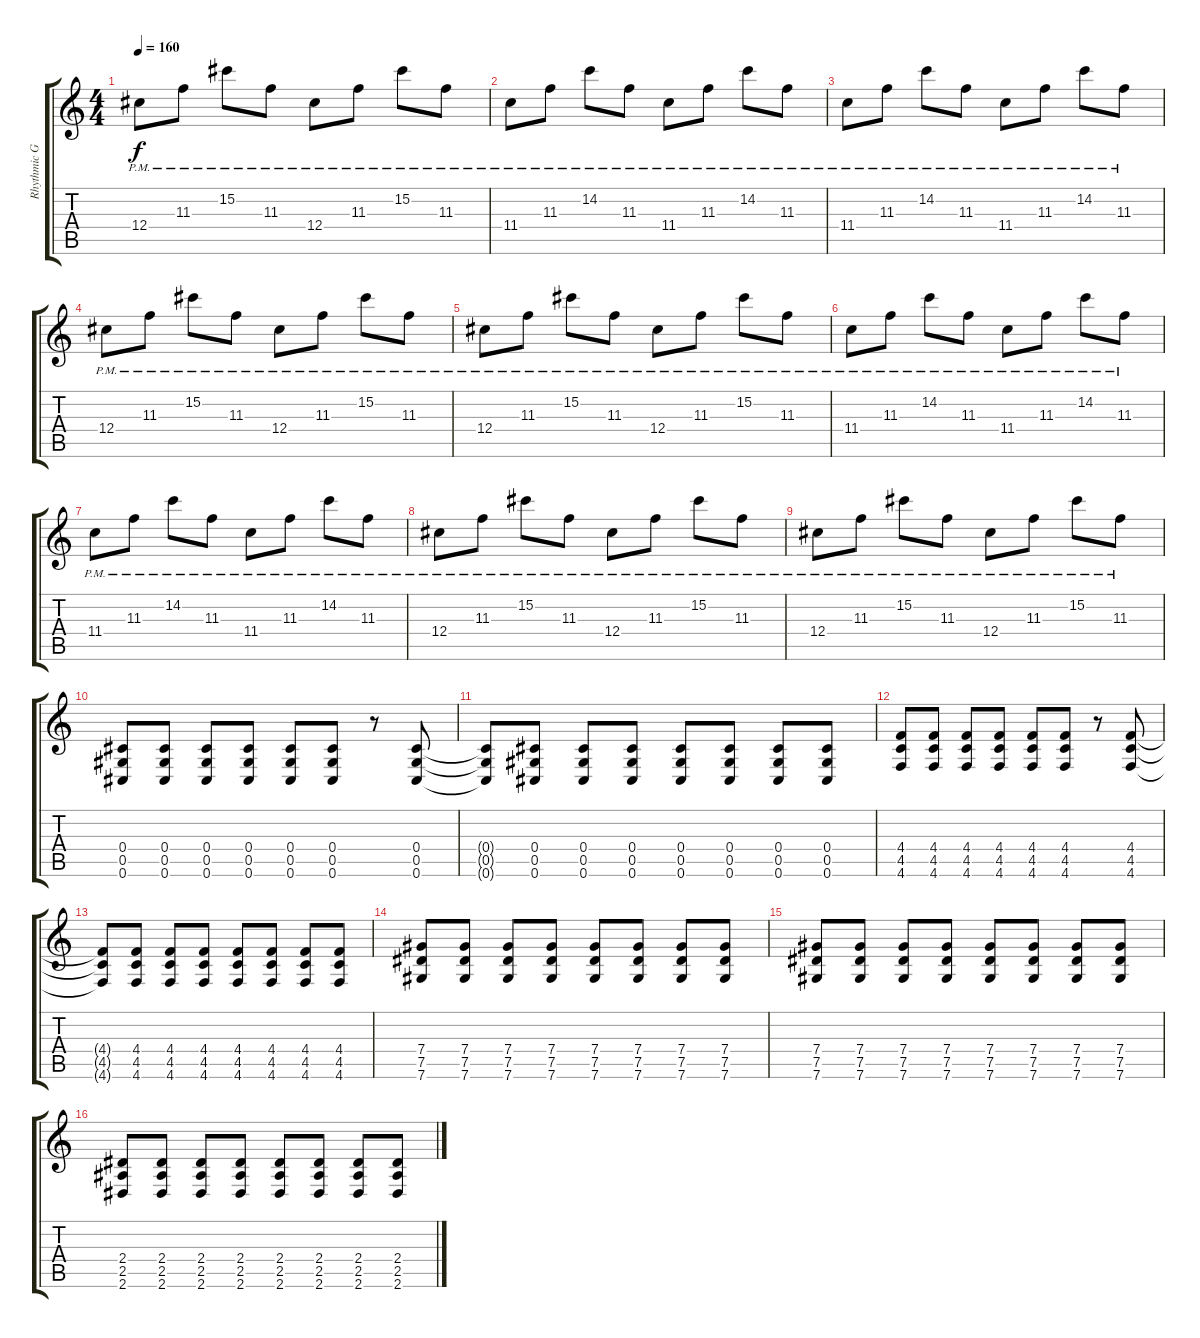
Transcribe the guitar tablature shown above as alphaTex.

\track ("Rhythmic Guitar" "Rhythmic G") {instrument distortionguitar}
\staff {score tabs}
\tuning (Eb4 Bb3 Gb3 Db3 Ab2 Db2) {hide}
\ts (4 4)
\tempo 160
\clef g2
\ks c
12.4{pm}.8{dy f} 11.3{pm}.8 15.2{pm}.8 11.3{pm}.8 12.4{pm}.8 11.3{pm}.8 15.2{pm}.8 11.3{pm}.8 |
11.4{pm}.8 11.3{pm}.8 14.2{pm}.8 11.3{pm}.8 11.4{pm}.8 11.3{pm}.8 14.2{pm}.8 11.3{pm}.8 |
11.4{pm}.8 11.3{pm}.8 14.2{pm}.8 11.3{pm}.8 11.4{pm}.8 11.3{pm}.8 14.2{pm}.8 11.3{pm}.8 |
12.4{pm}.8 11.3{pm}.8 15.2{pm}.8 11.3{pm}.8 12.4{pm}.8 11.3{pm}.8 15.2{pm}.8 11.3{pm}.8 |
12.4{pm}.8 11.3{pm}.8 15.2{pm}.8 11.3{pm}.8 12.4{pm}.8 11.3{pm}.8 15.2{pm}.8 11.3{pm}.8 |
11.4{pm}.8 11.3{pm}.8 14.2{pm}.8 11.3{pm}.8 11.4{pm}.8 11.3{pm}.8 14.2{pm}.8 11.3{pm}.8 |
11.4{pm}.8 11.3{pm}.8 14.2{pm}.8 11.3{pm}.8 11.4{pm}.8 11.3{pm}.8 14.2{pm}.8 11.3{pm}.8 |
12.4{pm}.8 11.3{pm}.8 15.2{pm}.8 11.3{pm}.8 12.4{pm}.8 11.3{pm}.8 15.2{pm}.8 11.3{pm}.8 |
12.4{pm}.8 11.3{pm}.8 15.2{pm}.8 11.3{pm}.8 12.4{pm}.8 11.3{pm}.8 15.2{pm}.8 11.3{pm}.8 |
(0.4 0.5 0.6).8{instrument distortionguitar} (0.4 0.5 0.6).8 (0.4 0.5 0.6).8 (0.4 0.5 0.6).8 (0.4 0.5 0.6).8 (0.4 0.5 0.6).8 r.8 (0.4 0.5 0.6).8 |
(0.4{t} 0.5{t} 0.6{t}).8 (0.4 0.5 0.6).8 (0.4 0.5 0.6).8 (0.4 0.5 0.6).8 (0.4 0.5 0.6).8 (0.4 0.5 0.6).8 (0.4 0.5 0.6).8 (0.4 0.5 0.6).8 |
(4.4 4.5 4.6).8 (4.4 4.5 4.6).8 (4.4 4.5 4.6).8 (4.4 4.5 4.6).8 (4.4 4.5 4.6).8 (4.4 4.5 4.6).8 r.8 (4.4 4.5 4.6).8 |
(4.4{t} 4.5{t} 4.6{t}).8 (4.4 4.5 4.6).8 (4.4 4.5 4.6).8 (4.4 4.5 4.6).8 (4.4 4.5 4.6).8 (4.4 4.5 4.6).8 (4.4 4.5 4.6).8 (4.4 4.5 4.6).8 |
(7.4 7.5 7.6).8 (7.4 7.5 7.6).8 (7.4 7.5 7.6).8 (7.4 7.5 7.6).8 (7.4 7.5 7.6).8 (7.4 7.5 7.6).8 (7.4 7.5 7.6).8 (7.4 7.5 7.6).8 |
(7.4 7.5 7.6).8 (7.4 7.5 7.6).8 (7.4 7.5 7.6).8 (7.4 7.5 7.6).8 (7.4 7.5 7.6).8 (7.4 7.5 7.6).8 (7.4 7.5 7.6).8 (7.4 7.5 7.6).8 |
(2.4 2.5 2.6).8 (2.4 2.5 2.6).8 (2.4 2.5 2.6).8 (2.4 2.5 2.6).8 (2.4 2.5 2.6).8 (2.4 2.5 2.6).8 (2.4 2.5 2.6).8 (2.4 2.5 2.6).8
